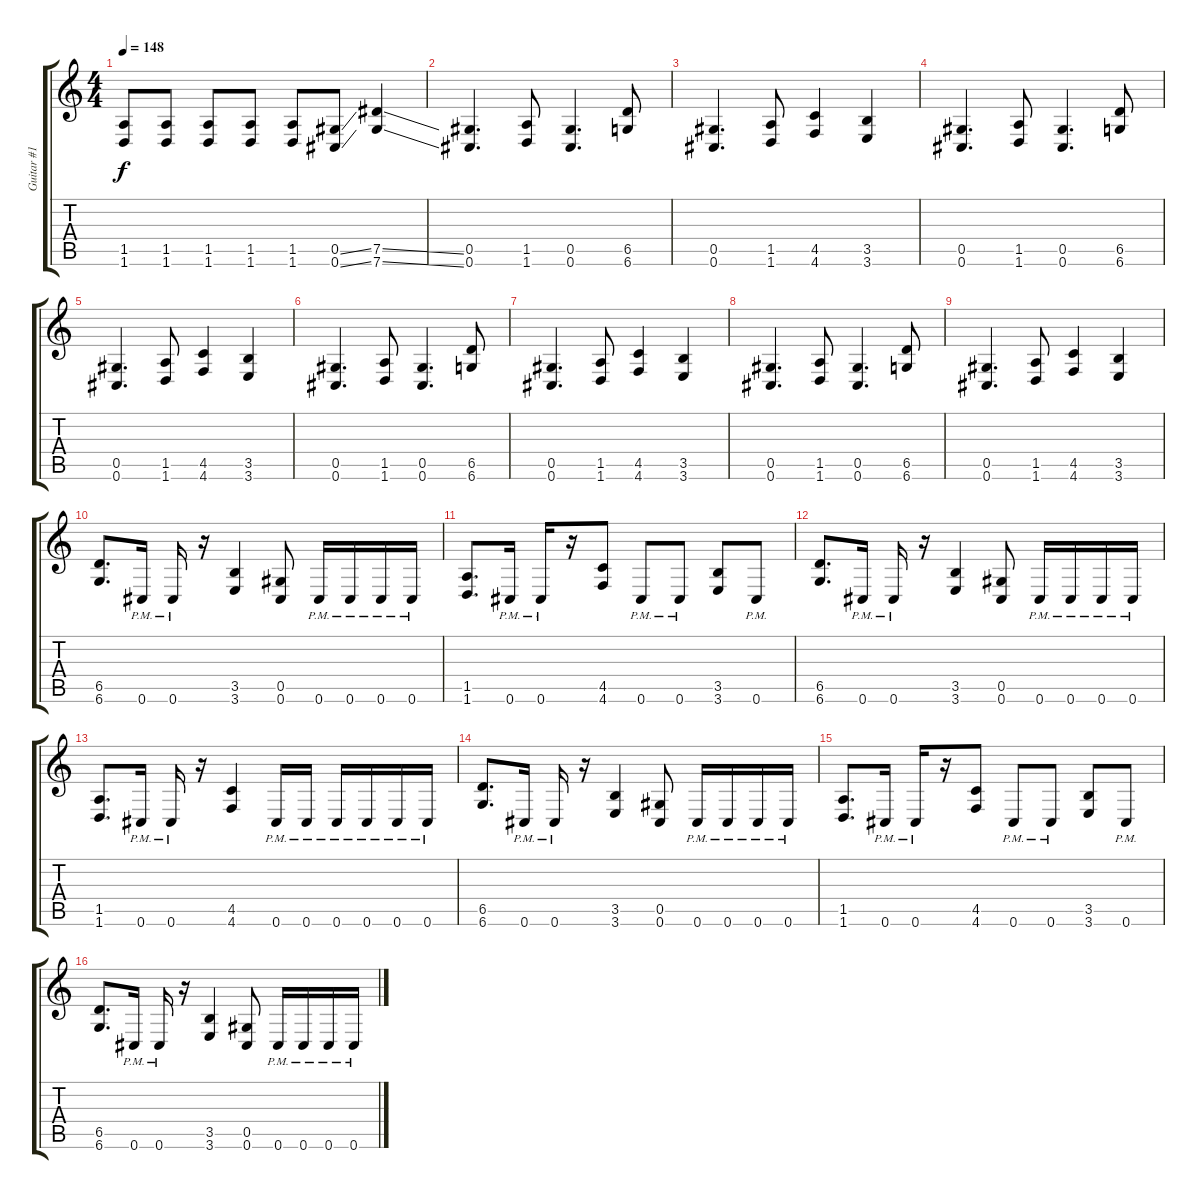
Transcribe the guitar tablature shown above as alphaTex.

\track ("Guitar #1" "Guitar #1") {instrument distortionguitar}
\staff {score tabs}
\tuning (Eb4 Bb3 Gb3 Db3 Ab2 Db2) {hide}
\ts (4 4)
\tempo 148
\clef g2
\ks c
(1.5 1.6).8{dy f} (1.5 1.6).8 (1.5 1.6).8 (1.5 1.6).8 (1.5 1.6).8 (0.5{ss} 0.6{ss}).8 (7.5{ss} 7.6{ss}).4 |
(0.5 0.6).4{d} (1.5 1.6).8 (0.5 0.6).4{d} (6.5 6.6).8 |
(0.5 0.6).4{d} (1.5 1.6).8 (4.5 4.6).4 (3.5 3.6).4 |
(0.5 0.6).4{d} (1.5 1.6).8 (0.5 0.6).4{d} (6.5 6.6).8 |
(0.5 0.6).4{d} (1.5 1.6).8 (4.5 4.6).4 (3.5 3.6).4 |
(0.5 0.6).4{d} (1.5 1.6).8 (0.5 0.6).4{d} (6.5 6.6).8 |
(0.5 0.6).4{d} (1.5 1.6).8 (4.5 4.6).4 (3.5 3.6).4 |
(0.5 0.6).4{d} (1.5 1.6).8 (0.5 0.6).4{d} (6.5 6.6).8 |
(0.5 0.6).4{d} (1.5 1.6).8 (4.5 4.6).4 (3.5 3.6).4 |
(6.5 6.6).8{d} 0.6{pm}.16 0.6{pm}.16 r.16 (3.5 3.6).4 (0.5 0.6).8 0.6{pm}.16 0.6{pm}.16 0.6{pm}.16 0.6{pm}.16 |
(1.5 1.6).8{d} 0.6{pm}.16 0.6{pm}.16 r.16 (4.5 4.6).8 0.6{pm}.8 0.6{pm}.8 (3.5 3.6).8 0.6{pm}.8 |
(6.5 6.6).8{d} 0.6{pm}.16 0.6{pm}.16 r.16 (3.5 3.6).4 (0.5 0.6).8 0.6{pm}.16 0.6{pm}.16 0.6{pm}.16 0.6{pm}.16 |
(1.5 1.6).8{d} 0.6{pm}.16 0.6{pm}.16 r.16 (4.5 4.6).4 0.6{pm}.16 0.6{pm}.16 0.6{pm}.16 0.6{pm}.16 0.6{pm}.16 0.6{pm}.16 |
(6.5 6.6).8{d} 0.6{pm}.16 0.6{pm}.16 r.16 (3.5 3.6).4 (0.5 0.6).8 0.6{pm}.16 0.6{pm}.16 0.6{pm}.16 0.6{pm}.16 |
(1.5 1.6).8{d} 0.6{pm}.16 0.6{pm}.16 r.16 (4.5 4.6).8 0.6{pm}.8 0.6{pm}.8 (3.5 3.6).8 0.6{pm}.8 |
(6.5 6.6).8{d} 0.6{pm}.16 0.6{pm}.16 r.16 (3.5 3.6).4 (0.5 0.6).8 0.6{pm}.16 0.6{pm}.16 0.6{pm}.16 0.6{pm}.16
